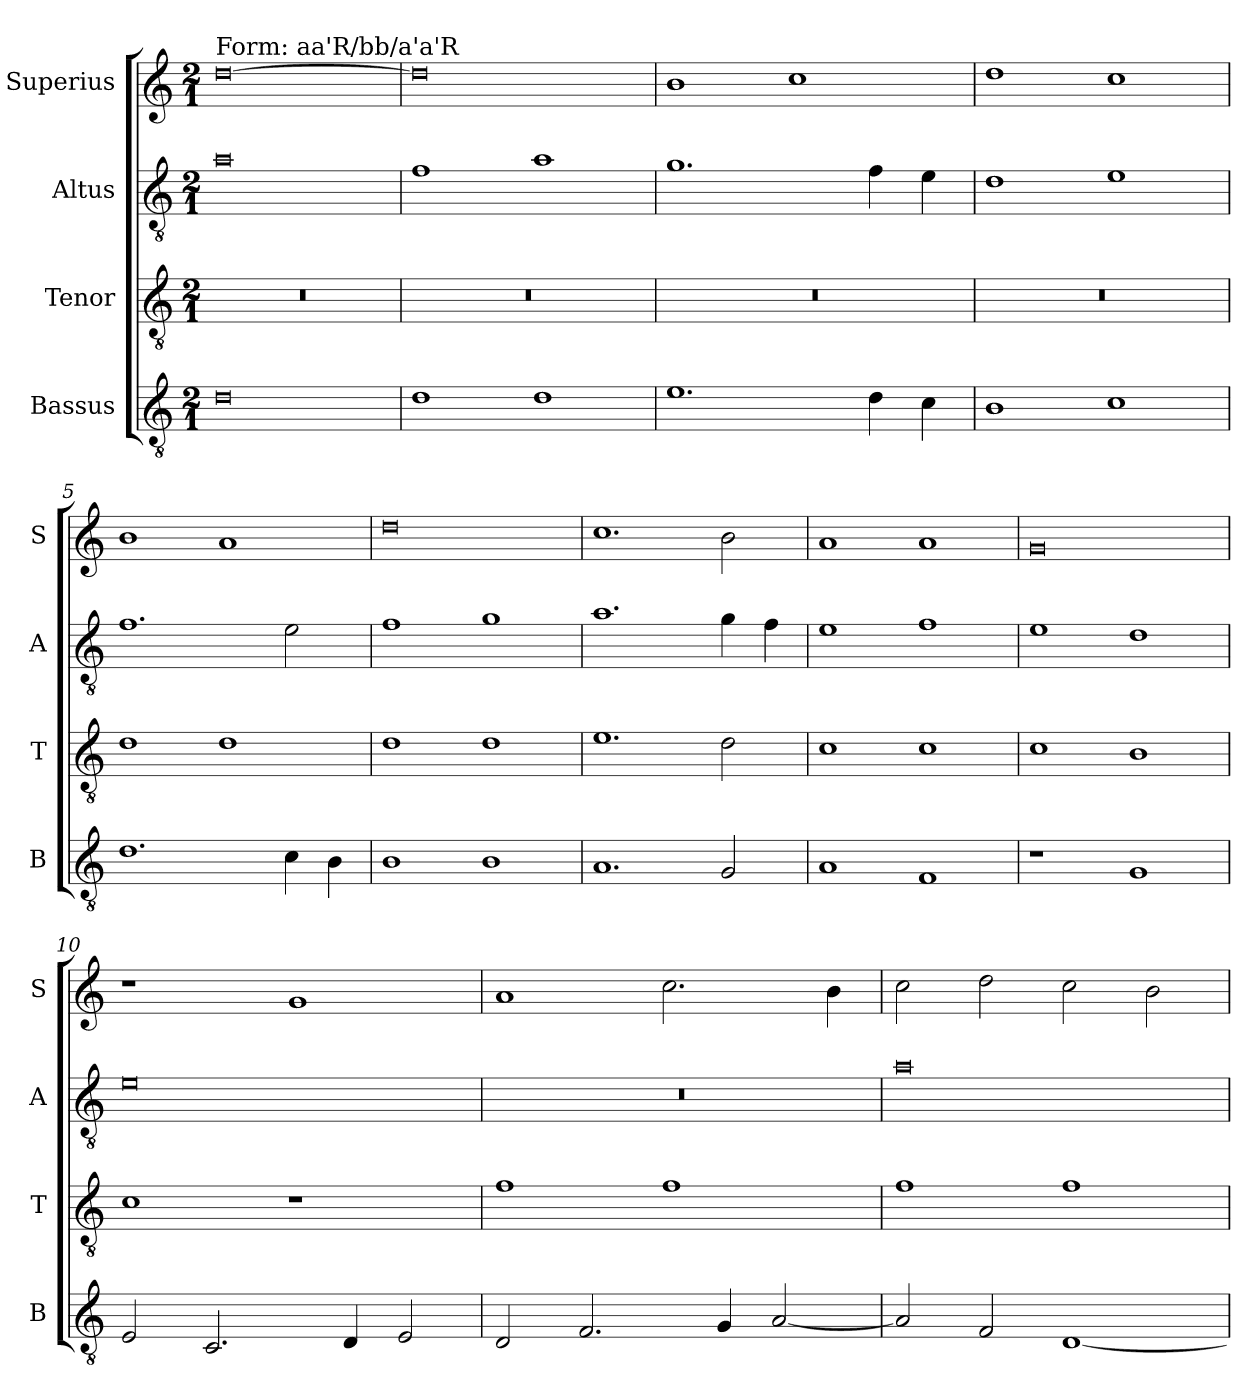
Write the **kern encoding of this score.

**kern	**kern	**kern	**kern
*part4	*part3	*part2	*part1
*staff4	*staff3	*staff2	*staff1
*I"Bassus	*I"Tenor	*I"Altus	*I"Superius
*I'B	*I'T	*I'A	*I'S
*clefGv2	*clefGv2	*clefGv2	*clefG2
*k[]	*k[]	*k[]	*k[]
*M2/1	*M2/1	*M2/1	*M2/1
=1	=1	=1	=1
!	!	!	!LO:TX:a:t=Form&colon; aa'R/bb/a'a'R
0d	0r	0a	[0dd
=2	=2	=2	=2
1d	0r	1f	0dd]
1d	.	1a	.
=3	=3	=3	=3
1.e	0r	1.g	1b
.	.	.	1cc
4d\	.	4f\	.
4c\	.	4e\	.
=4	=4	=4	=4
1B	0r	1d	1dd
1c	.	1e	1cc
=5	=5	=5	=5
1.d	1d	1.f	1b
.	1d	.	1a
4c\	.	2e\	.
4B\	.	.	.
=6	=6	=6	=6
1B	1d	1f	0dd
1B	1d	1g	.
=7	=7	=7	=7
1.A	1.e	1.a	1.cc
2G/	2d\	4g\	2b\
.	.	4f\	.
=8	=8	=8	=8
1A	1c	1e	1a
1F	1c	1f	1a
=9	=9	=9	=9
1r	1c	1e	0g
1G	1B	1d	.
=10	=10	=10	=10
2E/	1c	0e	1r
2.C/	.	.	.
.	1r	.	1g
4D/	.	.	.
2E/	.	.	.
=11	=11	=11	=11
2D/	1f	0r	1a
2.F/	.	.	.
.	1f	.	2.cc\
4G/	.	.	.
[2A/	.	.	.
.	.	.	4b\
=12	=12	=12	=12
2A/]	1f	0a	2cc\
2F/	.	.	2dd\
[1D	1f	.	2cc\
.	.	.	2b\
=	=	=	=
*-	*-	*-	*-
